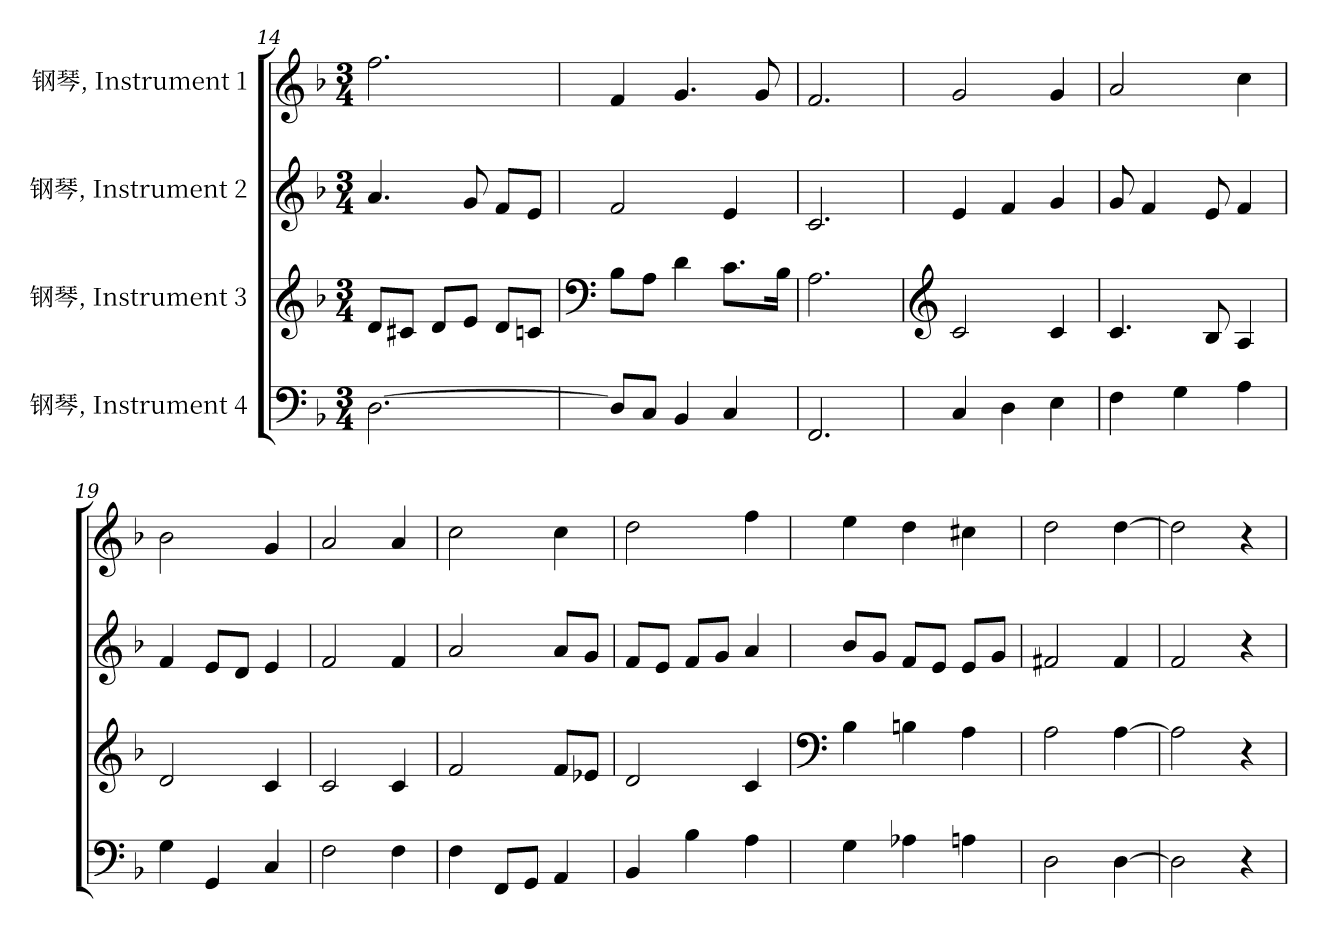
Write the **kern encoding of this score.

**kern	**kern	**kern	**kern
*part4	*part3	*part2	*part1
*staff4	*staff3	*staff2	*staff1
*I"钢琴, Instrument 4	*I"钢琴, Instrument 3	*I"钢琴, Instrument 2	*I"钢琴, Instrument 1
*clefF4	*clefG2	*clefG2	*clefG2
*k[b-]	*k[b-]	*k[b-]	*k[b-]
*M3/4	*M3/4	*M3/4	*M3/4
=14	=14	=14	=14
[2.D\	8d/L	4.a/	2.ff\
.	8c#X/J	.	.
.	8d/L	.	.
.	8e/J	8g/	.
.	8d/L	8f/L	.
.	8cn/J	8e/J	.
=15	=15	=15	=15
*	*clefF4	*	*
8D/L]	8B-\L	2f/	4f/
8C/J	8A\J	.	.
4BB-/	4d\	.	4.g/
4C/	8.c\L	4e/	.
.	.	.	8g/
.	16B-\Jk	.	.
=16	=16	=16	=16
2.FF/	2.A\	2.c/	2.f/
=17	=17	=17	=17
*	*clefG2	*	*
4C/	2c/	4e/	2g/
4D\	.	4f/	.
4E\	4c/	4g/	4g/
=18	=18	=18	=18
4F\	4.c/	8g/	2a/
.	.	4f/	.
4G\	.	.	.
.	8B-/	8e/	.
4A\	4A/	4f/	4cc\
!!LO:PB:g=z
=19	=19	=19	=19
4G\	2d/	4f/	2b-\
4GG/	.	8e/L	.
.	.	8d/J	.
4C/	4c/	4e/	4g/
=20	=20	=20	=20
2F\	2c/	2f/	2a/
4F\	4c/	4f/	4a/
=21	=21	=21	=21
4F\	2f/	2a/	2cc\
8FF/L	.	.	.
8GG/J	.	.	.
4AA/	8f/L	8a/L	4cc\
.	8e-X/J	8g/J	.
=22	=22	=22	=22
4BB-/	2d/	8f/L	2dd\
.	.	8e/J	.
4B-\	.	8f/L	.
.	.	8g/J	.
4A\	4c/	4a/	4ff\
=23	=23	=23	=23
*	*clefF4	*	*
4G\	4B-\	8b-/L	4ee\
.	.	8g/J	.
4A-X\	4Bn\	8f/L	4dd\
.	.	8e/J	.
4An\	4A\	8e/L	4cc#X\
.	.	8g/J	.
=24	=24	=24	=24
2D\	2A\	2f#X/	2dd\
[4D\	[4A\	4f#/	[4dd\
=25	=25	=25	=25
2D\]	2A\]	2f/	2dd\]
4r	4r	4r	4r
=	=	=	=
*-	*-	*-	*-
